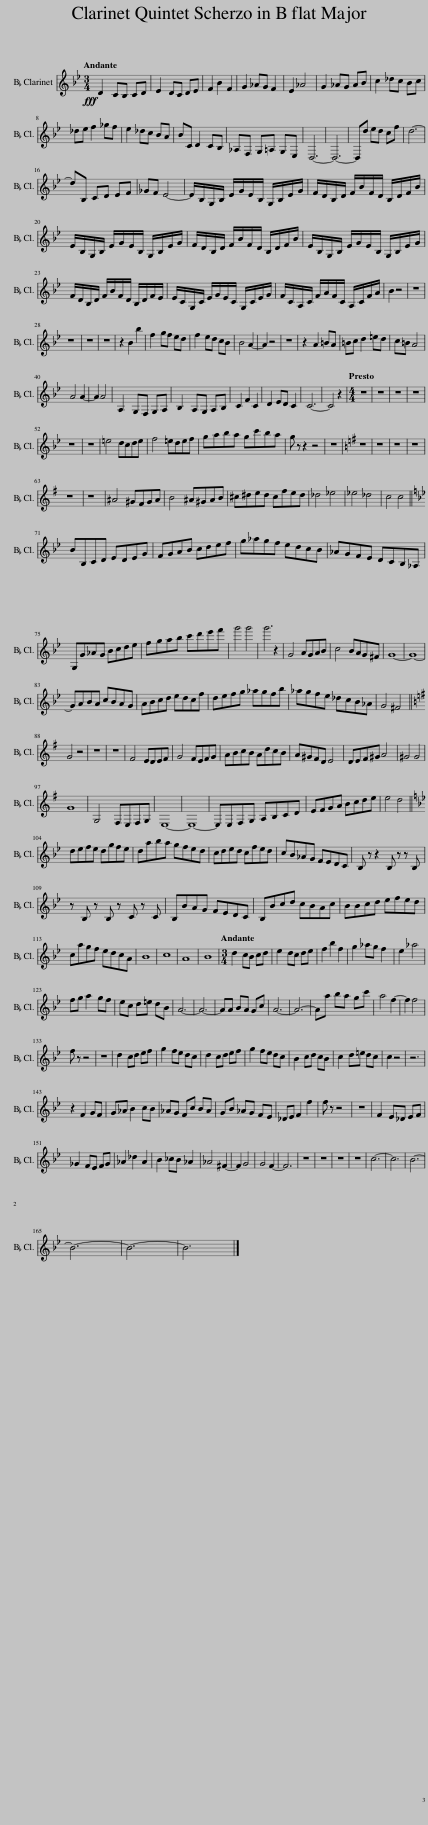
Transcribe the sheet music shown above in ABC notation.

X:1
%%score 1 2 3 4 5
L:1/8
Q:1/4=75
M:3/4
I:linebreak $
K:Bb
V:1 treble transpose=-2
V:2 treble
V:3 treble
V:4 alto
V:5 bass
V:1
[K:Bb]!fff! =E2 DC DE | F2 =ED EF | G2 c2 G2 | A2 BA G2 | F2 B4 | %5
 A2 BA Bc | d2 ed cd | ef g2 _ag |$ f2 ed c=B | cD =E2 DC | %10
 B,G, A,=B, A,F, | =E,6- | E,6- | E,=e fe dg | =e6- | %15
 eC D=E FG |$ _AG F4- | F/C/A,/C/ F/A/F/C/ A,/C/F/A/ | G/=E/C/E/ G/c/G/E/ C/E/G/c/ | F/C/A,/C/ F/A/F/C/ A,/C/F/A/ |$ %20
 G/=E/C/E/ G/c/G/E/ C/E/G/c/ | F/C/A,/C/ F/A/F/C/ A,/C/F/A/ | G/=E/C/E/ G/c/G/E/ C/E/G/F/ |$ F/D/A,/D/ F/A/F/D/ A,/D/F/A/ | G/D/=B,/D/ G/=B/G/D/ B,/D/G/B/ | %25
 c2 z4 | z6 | z6 | z6 | z6 | %30
 z2 c2 c'2 |$ g2 ag f=e | g2 f=e dc | c4 =B2- | B2 z4 | %35
 z6 | z2 =B2 ^cB | ^cd =e2 ^fe | d^c =B4 | =B4 B2- |$ %40
 B2 =B4 | =B,2 A,G, A,B, | C2 =B,A, B,C | D2 G2 D2 | =E2 FE D2 | %45
 D6- | D4 z2 |[M:4/4][Q:1/4=180] z8 | z8 | z8 | %50
 z8 | z8 |$ z8 | ^f4 =edef | g4 ^f=efg | %55
 a=bc'b ad'c'b | a z z2 z4 | z8 |[K:G] z8 | z8 | %60
 z8 | z8 |$ z8 | z8 | ^B4 ^A^GAB | %65
 ^c4 ^B^ABc | ^d^efe d^gfe | _e4 =f4 | =f4 _e4 | d4 d4 ||$ %70
[K:Bb] cCD=E FEFA | GA=Bc d=efg | abag f=edc | BAGF =EDCB, |$ A,ABA cd=ef | %75
 ga=bc' d'=e'f'g' | a'4 a'4 | a'6 z2 | A4 =BABc | d4 c=BA^G | %80
 A8- |$ A8- | A=BcB dcBA | =Bcd=e fedg | =efga bagc' | %85
 bagf edcB |$ A4 ^G4 |[K:G] A4 z4 | z8 | z8 | %90
 ^G4 FEFG | A4 ^GFGA | B^cdc Bedc | B^A^GE F4 |$ EF^G^A B4 | %95
 ^A4 A4 | A8 | A,4 ^G,F,G,A, | F,8- | F,8- | %100
 F,F,^G,A, B,^CDE |$ F^GAB ^cdef | f4 e4 |[K:Bb] =efgf eagf | =e=bc'b agfe | %105
 d=efe dgfe |$ dcBA GF=ED | C z z2 C z z C | z C z C z D z D | Cc=BA GF=ED |$ %110
 Ccd=e dc=Bd | ccd=e fgfe | d=bag f=ed=B | c8 | d8 | %115
 =B8 | c8 |$[M:3/4][Q:1/4=75] =e2 dc de | f2 =ed ef | g2 c'2 g2 | %120
 a2 ba g2 | f2 b4 | ga =b2 ag | fd =e^f ec | =B6- |$ %125
 B6- | B=B cB Ad | =B6- | B6- | B=b c'b ad' | %130
 =b4 g2- | g2 g4 | g z z4 | z6 | =e2 de fg |$ %135
 a2 gf =ed | =e2 de fg | a2 gf =ed | c2 d=e dc | d2 =e^f ed | %140
 d2 z4 | z6 | z2 G2 AG |$ AB c2 dc | BA Gd cB | %145
 Ac BA GF | EF G2 g2 | g z z4 | z6 | G2 FE FG | %150
 _A2 GF GA | B2 e2 B2 |$ c2 _dc B2 | B4 ^G2- | G2 A4 | %155
 A4 G2- | G6 | z6 | z6 | z6 | %160
 z6 | d6- | d6 | c6- | c6- | %165
 c6- | c6 |] %167
V:2
!mf! z6 | z6 | z6 | z6 | z6 | %5
 z6 | z6 | z6 |$ z6 | d2 cB cd | %10
 e2 dc de | f2 b2 b2 | g2 _ag fe | d6- | d6- | %15
 d z z4 |$ z4 _gf | e z z4 | z6 | g2 fg _ab |$ %20
 c'2 b_a gf | g2 fg _ab | c'2 b_a gf |$ e2 fg fe | f2 ga gf | %25
 f2 b2 f2 | gf ed f2 | ed cB AB | cd ed d2- | d f2 e2 f | %30
 ga f2 d2 |$ d e2 f ga | g f4- f | =e4 e2- | e2 z4 | %35
 z6 | z2 =E2 FE | FG A2 =BA | GF =E4 | D4 D2- |$ %40
 D2 C4 | z4 z c'/c'/ | c' z z2 z c'/c'/ | c' z z2 z c'/c'/ | c' z z2 z c'/c'/ | %45
 c'6- | c'4 z2 |[M:4/4] d4 cBcd | e4 dcde | fg_ag fbag | %50
 f=edB c4 | Bcd=e f4- |$ f =e2 g2 f2 e- | e ^f2 a2 c'2 =b- | b g2 d2 f3 | %55
 =eef_e dgfe | d z z2 z4 | z8 |[K:G] g4 fefg | a4 gfga | %60
 b^c'd'c' be'd'c' | bage f4 |$ ef^g^a b4- | b ^a2 ^c'2 b2 a- | a ^b2 ^d'2 f'2 ^e'- | %65
 e' ^c'2 ^g2 b2 B | ^AAB=A ^G^cBA | _A4 _G4 | _G4 =F4 | _G4 _E4 ||$ %70
[K:Bb] D8- | Dd'c'b agfe | d8- | d8 |$ dedg fedc | %75
 BAGF GABc | d4 d4 | d6 z2 | z8 | z8 | %80
 g4 agab |$ c'4 d'c'ba | g8- | g8- | g8- | %85
 g8- |$ g4 g4 |[K:G] g4 z4 | z8 | z8 | %90
 z8 | z8 | z8 | ^c4 BABc |$ d4 ^cBcc | %95
 B4 B4 | B8 | z8 | z4 fefg | efga bagf | %100
 g8- |$ g8- | g4 f4 |[K:Bb] g z z2 g z z g | z g z g z g z g | %105
 g z z2 g z z g |$ z g z g z a z a | gaba gc'ba | gd'c'b agfe | d z z d z d z d |$ %110
 z d z d z e z e | defg abag | fd'c'b agfe | d8 | e8 | %115
 e8 | d8 |$[M:3/4] d6 | d6 | d2 g2 g2 | %120
 g4 c'2 | c'c' c'c' c'c' | a2 gf ga | b2 ag ab | c'2 f2 f2 |$ %125
 d2 ed cB | A6- | A6- | AA BA Gc | A6- | %130
 A4 B2- | B2 c4 | B/F/D/F/ B/d/B/F/ D/F/B/d/ | c/A/F/A/ c/f/c/A/ F/A/c/f/ | B/F/D/F/ B/d/B/F/ D/F/B/d/ |$ %135
 c/A/F/A/ c/f/c/A/ F/A/c/f/ | B/F/D/F/ B/d/B/F/ D/F/B/d/ | c/A/F/A/ c/f/c/A/ F/A/c/B/ | B/G/D/G/ B/d/B/G/ D/G/B/d/ | c/G/=E/G/ c/=e/c/G/ E/G/c/e/ | %140
 f2 z4 | z6 | z2 C2 _DC |$ _DE F2 GF | E_D C4- | %145
 C6- | C4 C2 | C z z4 | z6 | z6 | %150
 z6 | z6 |$ z6 | _D4 ^C2- | C2 D4 | %155
 D4 D2- | D6 | z6 | z6 | z6 | %160
 z6 | F6- | F6 | F6- | F6- | %165
 F6- | F6 |] %167
V:3
!mf! z6 | z6 | z6 | z6 | z6 | %5
 z6 | z6 | z6 |$ z6 | B2 AG AB | %10
 c2 BA Bc | d2 f2 f2 | e2 fe dc | B6- | B6- | %15
 B z z4 |$ z4 B_A | G2 G G2 G | _A2 A A2 A | G2 G G2 G |$ %20
 _A2 A A2 A | G2 G G2 G | _A2 A A2 A |$ G2 FE FG | A2 GF FF | %25
 F2 d2 d2 | ed cB d2 | cB AG FG | AB cB B2- | B d2 c2 d | %30
 =ef d2 B2 |$ B c2 d ef | e d4- d | d4 c2- | c2 z4 | %35
 z6 | z2 C2 DC | D=E F2 GF | =ED C4 | A,4 B,2- |$ %40
 B,2 A,4 | z4 z [fa]/[fa]/ | [fa] z z2 z [fa]/[fa]/ | [fa] z z2 z [fa]/[fa]/ | [fa] z z2 z [fa]/[fa]/ | %45
 [fa]6- | [fa]4 z2 |[M:4/4] B4 AGAB | c4 BABc | d=ef_e _ddcB | %50
 AGFD =E4 | D=EFG A4- |$ A G2 B2 _A2 c- | c d2 f2 a2 g- | g =e2 =B2 d3 | %55
 ccdc Bedc | =B z z2 z4 | z8 |[K:G] e4 ^d^cde | f4 e^def | %60
 gaba ggfe | d^cBG A4 |$ ^G^AB^c d4- | d ^c2 e2 d2 f- | f ^g2 b2 ^d'2 ^c'- | %65
 c' ^a2 ^e2 ^g2 ^G | FF^GF EAGF | =F4 F4 | =F4 F4 | =F4 F4 ||$ %70
[K:Bb] F8- | Fbag fedc | B8- | B8 |$ BcBe dcBA | %75
 GFED EFGA | B4 B4 | B6 z2 | z8 | z8 | %80
 B4 cBcd |$ e4 fedc | B8- | B8- | B8- | %85
 B8- |$ B4 c4 |[K:D] B4 z4 | z8 | z8 | %90
 z8 | z8 | z8 | A4 ^GFGA |$ B4 A^GAB | %95
 B4 B4 | B8 | z8 | z4 FEFG | EFGA BAGF | %100
 G8- |$ G8 | A4 A4 |[K:Bb] G z z2 G z z G | z G z G z G z G | %105
 G z z2 G z z G |$ z G z G z ^F z F | GABA GcBA | GdcB AGFE | D z z G z G z G |$ %110
 z F z F z F z F | FGAB cdcB | Afed cBAG | F8 | G8 | %115
 F8 | F8 |$[M:3/4] F6 | F6 | F2 d2 d2 | %120
 d4 f2 | ff ff ff | f2 =ed ef | g2 f=e fg | a2 c2 c2 |$ %125
 B2 cB AG | F6- | F6- | F6- | F6- | %130
 F4 F2- | F2 F4 | F2 F F2 F | E2 E E2 E | D2 D D2 D |$ %135
 E2 E E2 E | D2 D D2 D | E2 E E2 E | D2 CB, CD | =E2 DC CC | %140
 C2 z4 | z6 | z2 _A,2 B,A, |$ B,C _D2 ED | CB, _A,4- | %145
 A,6- | A,4 _A,2 | _A, z z4 | z6 | z6 | %150
 z6 | z6 |$ z6 | _A,4 =A,2- | A,2 G,4 | %155
 C4 D2- | D6 | z6 | z6 | z6 | %160
 z6 | E6- | E6 | D6- | D6- | %165
 D6- | D6 |] %167
V:4
!f! DB, CD ED | CA, B,C B,2 | B,A, G,A, B,C | B,_A, G,2 A,B, | CB, _A,B, C_D | %5
 E2 FE FG | _A2 BA GA | Bc _dc B_A |$ _GE FE _DE | D6- | %10
 D6- | DE Dd ed | ed cB _AG | F6- | F6- | %15
 F z z4 |$ z4 ED | E2 E E2 E | D2 D D2 D | E2 E E2 E |$ %20
 D2 D D2 D | E2 E E2 E | D2 D D2 D |$ [CE]2 [CE] [CE]2 [CE] | [CE]2 [CE] [CE]2 [CE] | %25
 [B,D]2 z4 | z6 | z4 C2 | F2 C2 DC | B,A, C2 B,A, | %30
 G,F, F,E, F,G, |$ _A,G, G,3 G,- | G, F,2 G, A,B, | ^G,4 A,2- | A,2 C,2 D,C, | %35
 D,=E, F,2 G,F, | =E,D, C,4- | C,6- | C,6 | F,4 =E,2- |$ %40
 E,2 F,4 | [F,A,] [F,A,]2 [F,A,]2 [F,A,] | [F,A,] [F,A,]2 [F,A,]2 [F,A,] | [F,A,] [F,A,]2 [F,A,]2 [F,A,] | [F,A,] [F,A,]2 [F,A,]2 [F,A,] | %45
 [F,A,]6- | [F,A,]4 z2 |[M:4/4] z8 | z8 | z8 | %50
 A,4 G,F,G,A, | B,4 A,G,A,B, |$ CDED CFED | C=B,A,F, G,4 | F,G,A,=B, C4- | %55
 C =B,2 D2 C2 B, | =B,G,G,G, G,G,G,G, | _A,4 ^F,4 |[K:G] E,4 z4 | z8 | %60
 z8 | D4 ^CB,CD |$ E4 D^CDE | F^G^AG FB=AG | F^E^DB, ^C4 | %65
 B,^C^D^E F2 F2- | F ^E2 ^G2 F2 E | =F4 _E4 | C4 _B,4 | _B,4 A,4 ||$ %70
[K:Bb] B,8- | B,8 |[K:treble] B,CDE FG_AB | cdef g_abc' |$ d'8- | %75
 d'8 | d'4 d'4 | d'6 z2 | z8 | z8 | %80
[K:alto] D8- |$ D8- | D8- | D8- | D8- | %85
 D8- |$ D4 E4 |[K:G] D4 A,G,A,B, | C4 B,A,B,C | DE=FE DGFE | %90
 D^CB,G, A,4 | G,A,B,^C D4- | D ^C2 E2 D2 C- | C ^D2 F2 A2 E- |$ E ^C2 B,2 ^D3 | %95
 E4 E4 | E8 | z8 | z8 | z8 | %100
 z gfe dcBA |$ GFEF E4- | E4 C4 |[K:Bb] B, z z2 B, z z B, | z B, z B, z B, z B, | %105
 C z z2 C z z C |$ z C z C z C z E | D z z2 D z z D | z D z D z ^F z F | G z z B, z B, z B, |$ %110
 z B, z B, z A, z A, | [B,D] z z z [B,D] z z [B,D] | z [B,D] z [B,D] z [B,D] z [B,D] | [B,D]8 | [G,C]8 | %115
 [G,C]8 | [F,B,]8 |$[M:3/4] DB, CD ED | CA, B,C B,2 | B,A, G,A, B,C | %120
 B,_A, G,2 A,B, | CB, _A,G, F,2 | A,6- | A,6- | A,B, A,A BA |$ %125
 BA GF ED | C6- | C6- | C6- | C6- | %130
 C4 D2- | D2 E4 | D2 D D2 D | A,2 A, A,2 A, | B,2 B, B,2 B, |$ %135
 A,2 A, A,2 A, | B,2 B, B,2 B, | A,2 A, A,2 A, | [G,B,]2 [G,B,] [G,B,]2 [G,B,] | [G,B,]2 [G,B,] [G,B,]2 [G,B,] | %140
 [F,_A,]2 A,2 B,A, | B,C _D2 ED | CB, _A,4- |$ A,6- | A,6- | %145
 A,6- | A,4 _A,2 | _A,/F,/F,/F,/ F,/F,/F,/F,/ F,/F,/F,/F,/ | F,6- | F,6- | %150
 F,6- | F,6- |$ F,6 | F,4 ^F,2- | F,2 D,4 | %155
 E,4 D,2- | D,6 | F,2 E,_D, E,F, | _G,2 F,E, F,G, | _A,2 _D2 A,2 | %160
 B,2 _CB, A,2- | A,6- | A,6 | B,6- | B,6- | %165
 B,6- | B,6 |] %167
V:5
!ff! B,,G,, A,,2 G,,F,, | E,,F,, G,,_A,, B,,C, | D,C, B,,C, D,E, | D,C, B,,2 _A,,2 | E,_D, C,D, E,2 | %5
 E,D, C,2 _A,,G,, | F,,F, E,2 _D,C, | B,,2 B,,_A,, _G,,2 |$ _G,,_A,, B,,C, _D,F,, | B,,6- | %10
 B,,6- | B,,C, B,,B, CB, | C2 F,G, _A,=A, | B,6- | B,D ED CF | %15
 D z z4 |$ z4 B,,B,, | E,6 | E,6 | E,6 |$ %20
 E,6 | E,E DE DC | B,_A, G,A, B,2 |$ C3 C,3 | F,,6 | %25
 B,,2 z4 | z6 | z4 F,2 | A,2 A,2 B,A, | G,F, A,2 G,F, | %30
 =E,D, D,C, D,_E, |$ F,E, E,3 B,,- | B,, _A,,2 B,, C,D, | =E,4 A,,2- | A,,2 A,,2 =B,,A,, | %35
 =B,,C, D,2 =E,D, | C,=B,, A,,4- | A,,6- | A,,6 | D,4 C,2- |$ %40
 C,2 F,,4 | F,,6- | F,,6- | F,,6- | F,,6 | %45
 F,,6- | F,,4 z2 |[M:4/4] z8 | z8 | z8 | %50
 F,4 =E,D,E,F, | G,4 F,=E,F,G, |$ A,=B,C_B, _A,A,G,F, | =E,D,C,A,, =B,,4 | A,,=B,,C,D, =E,4- | %55
 E, D,2 F,2 _E,2 G, | G,G,,G,,G,, G,,G,,G,,G,, | C,,4 D,,4 |[K:G] E,,4 z4 | z8 | %60
 z8 | B,4 A,G,A,B, |$ ^C4 B,^A,B,C | ^D^EF=E =DD^CB, | ^A,^G,F,^D, =F,4 | %65
 ^D,^E,F,^G, ^A,2 ^A,,2- | A,, ^G,,2 B,,2 =A,,2 ^C, | _D,4 _G,,4 | _A,,4 _B,,4 | _E,,4 =F,,4 ||$ %70
[K:Bb] B,,8- | B,,8 |[K:tenor] B,,C,B,,C, D,E,F,G, | _A,B,CD EFG_A |$ B8- | %75
 B8 | B4 B4 | B6 z2 | z8 | z8 | %80
[K:bass] G,,8- |$ G,,8- | G,,8- | G,,8- | G,,8- | %85
 G,,8- |$ G,,4 D,4 |[K:G] G,4 F,E,F,G, | A,4 G,F,G,A, | B,^CD=C _B,B,A,G, | %90
 F,E,D,B,, ^C,4 | B,,^C,D,E, F,4- | F, E,2 G,2 =F,2 A,- | A, B,2 D2 F2 ^C- |$ C A,2 ^G,2 B,3 | %95
 E,4 E,4 | E,8 | z8 | z8 | z8 | %100
 z GFE DCB,A, |$ G,F,E,F, E,4 | C,4 D,4 |[K:Bb] G,, z z2 G,, z z G,, | z G,, z G,, z G,, z G,, | %105
 E,, z z2 E,, z z E,, |$ z E,, z E,, z D,, z D,, | G,, z z2 G,, z z G,, | z G,, z G,, z D, z D, | G,, z z G,, z G,, z G,, |$ %110
 z B,, z B,, z F,, z F,, | B,, z z z B,, z z B,, | z B,, z B,, z B,, z B,, | B,,8 | B,,8 | %115
 B,,8 | B,,8 |$[M:3/4] B,,G,, A,,2 G,,F,, | E,,F,, G,,_A,, B,,C, | D,C, B,,C, D,E, | %120
 D,C, B,,2 _A,,2 | E,_D, C,B,, _A,,F,, | F,,6- | F,,6- | F,,G,, F,,F, G,F, |$ %125
 G,2 C,D, E,=E, | F,6- | F,A,, B,,A,, G,,C, | A,,6- | A,,6- | %130
 A,,4 A,,2- | A,,2 A,,4 | B,,6 | B,,6 | B,,6 |$ %135
 B,,6 | B,,B, A,B, A,G, | F,E, D,E, F,2 | G,3 G,,3 | C,,6 | %140
 F,,2 F,2 G,F, | G,_A, B,2 CB, | _A,G, F,4- |$ F,6- | F,6- | %145
 F,6- | F,4 F,2 | F,/F,,/F,,/F,,/ F,,/F,,/F,,/F,,/ F,,/F,,/F,,/F,,/ | F,,2 E,,2 _D,,2- | D,,6- | %150
 D,,6- | D,,6- |$ D,,6 | _D,,4 ^F,,2- | F,,2 =B,,4 | %155
 A,,4 B,,2- | B,,6 | B,,6- | B,,6- | B,,6- | %160
 B,,6- | B,,6- | B,,6 | B,,6- | B,,6- | %165
 B,,6- | B,,6 |] %167
